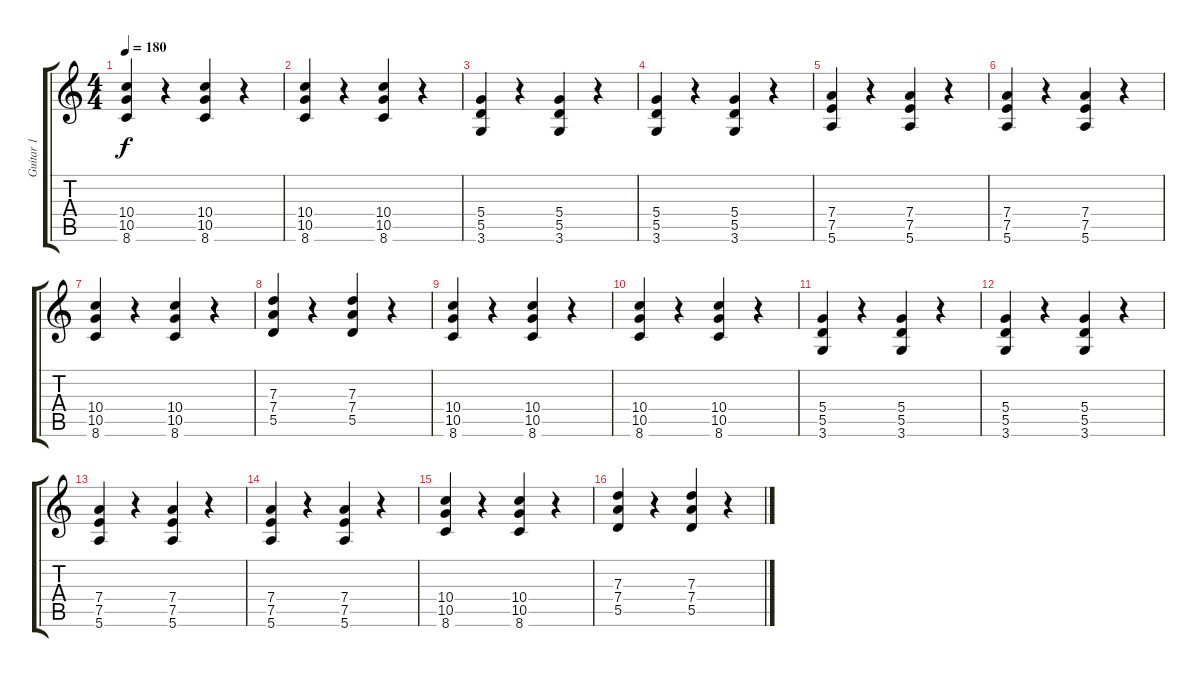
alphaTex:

\track ("Guitar 1" "Guitar 1") {instrument overdrivenguitar}
\staff {score tabs}
\tuning (E4 B3 G3 D3 A2 E2) {hide}
\ts (4 4)
\tempo 180
\clef g2
\ks c
(10.4 10.5 8.6).4{dy f instrument overdrivenguitar} r.4 (10.4 10.5 8.6).4 r.4 |
(10.4 10.5 8.6).4 r.4 (10.4 10.5 8.6).4 r.4 |
(5.4 5.5 3.6).4 r.4 (5.4 5.5 3.6).4 r.4 |
(5.4 5.5 3.6).4 r.4 (5.4 5.5 3.6).4 r.4 |
(7.4 7.5 5.6).4 r.4 (7.4 7.5 5.6).4 r.4 |
(7.4 7.5 5.6).4 r.4 (7.4 7.5 5.6).4 r.4 |
(10.4 10.5 8.6).4 r.4 (10.4 10.5 8.6).4 r.4 |
(7.3 7.4 5.5).4 r.4 (7.3 7.4 5.5).4 r.4 |
(10.4 10.5 8.6).4 r.4 (10.4 10.5 8.6).4 r.4 |
(10.4 10.5 8.6).4 r.4 (10.4 10.5 8.6).4 r.4 |
(5.4 5.5 3.6).4 r.4 (5.4 5.5 3.6).4 r.4 |
(5.4 5.5 3.6).4 r.4 (5.4 5.5 3.6).4 r.4 |
(7.4 7.5 5.6).4 r.4 (7.4 7.5 5.6).4 r.4 |
(7.4 7.5 5.6).4 r.4 (7.4 7.5 5.6).4 r.4 |
(10.4 10.5 8.6).4 r.4 (10.4 10.5 8.6).4 r.4 |
(7.3 7.4 5.5).4 r.4 (7.3 7.4 5.5).4 r.4
